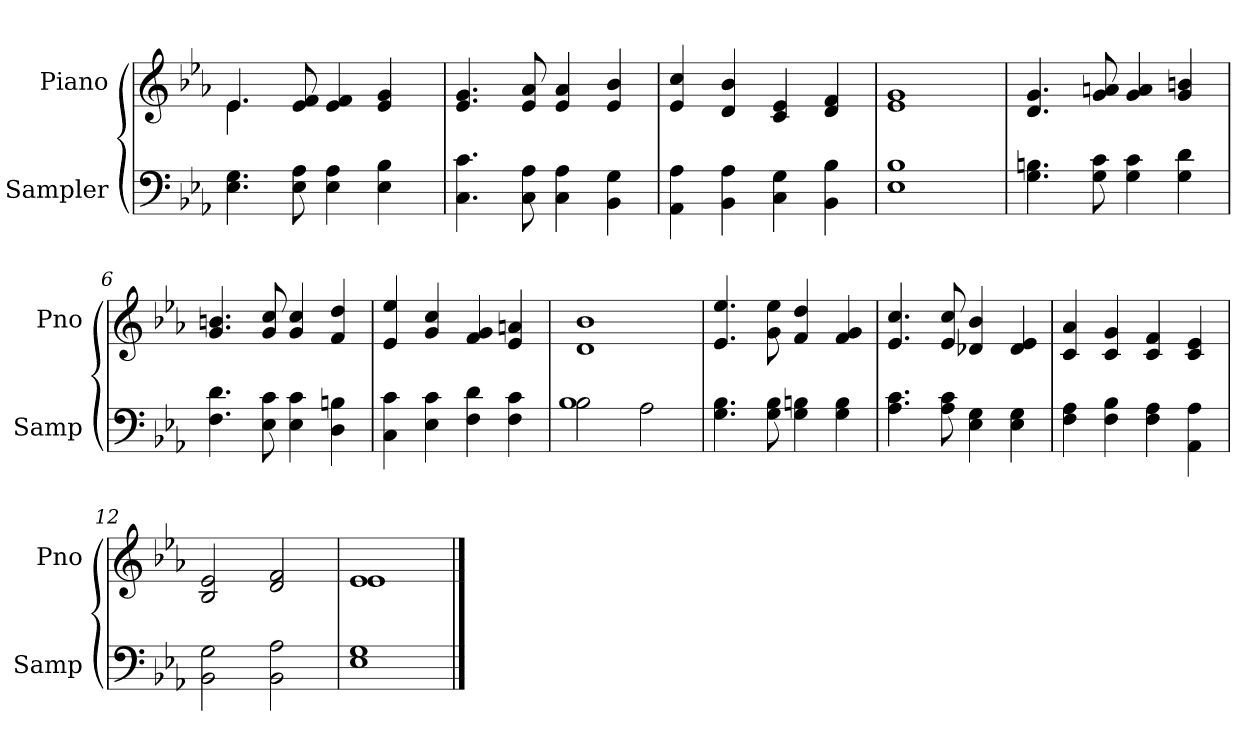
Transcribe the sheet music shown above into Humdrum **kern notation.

**kern	**kern
*part2	*part1
*staff2	*staff1
*I"Sampler	*I"Piano
*I'Samp	*I'Pno
*clefF4	*clefG2
*k[b-e-a-]	*k[b-e-a-]
*E-:	*E-:
=1	=1
*	*^
4.E- 4.G	4.e-/	4.e-
8E- 8A-	8e- 8f	2ryy
4E- 4A-	4e- 4f	.
4E- 4B-	4e- 4g	.
.	.	8ryy
*	*v	*v
=2	=2
4.C 4.c	4.e- 4.g
8C 8A-	8e- 8a-
4C 4A-	4e- 4a-
4BB- 4G	4e- 4b-
=3	=3
4AA- 4A-	4e- 4cc
4BB- 4A-	4d 4b-
4C 4G	4c 4e-
4BB- 4B-	4d 4f
=4	=4
1E- 1B-	1e- 1g
=5	=5
4.G 4.Bn	4.d 4.g
8G 8c	8g 8an
4G 4c	4g 4a
4G 4d	4g 4bn
=6	=6
4.F 4.d	4.g 4.bn
8E- 8c	8g 8cc
4E- 4c	4g 4cc
4D 4Bn	4f 4dd
=7	=7
4C 4c	4e- 4ee-
4E- 4c	4g 4cc
4F 4d	4f 4g
4F 4c	4e- 4an
=8	=8
*^	*
2B-\	1B-	1d 1b-
2A-\	.	.
*v	*v	*
=9	=9
4.G\ 4.B-\	4.e- 4.ee-
8G\ 8B-\	8g 8ee-
4G\ 4Bn\	4f 4dd
4G\ 4B\	4f 4g
=10	=10
4.A-\ 4.c\	4.e- 4.cc
8A-\ 8c\	8e- 8cc
4E-\ 4G\	4d-X 4b-
4E-\ 4G\	4d- 4e-
=11	=11
4F\ 4A-\	4c 4a-
4F\ 4B-\	4c 4g
4F\ 4A-\	4c 4f
4AA-\ 4A-\	4c 4e-
=12	=12
2BB-\ 2G\	2B- 2e-
2BB-\ 2A-\	2d 2f
=13	=13
*	*^
1E-\ 1G\	1e-/	1e-
*	*v	*v
==	==
*-	*-
